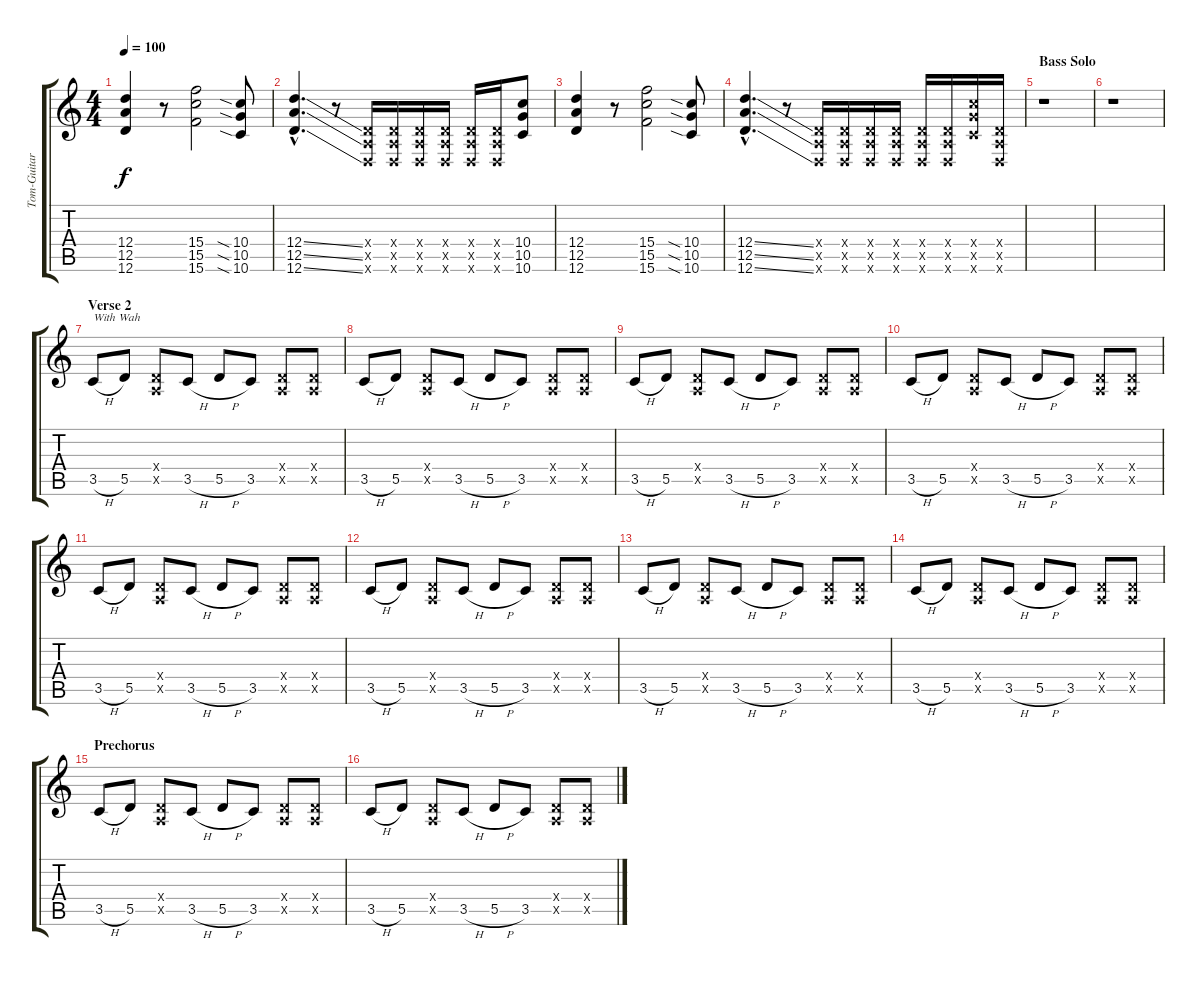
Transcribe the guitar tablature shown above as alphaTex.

\track ("Tom-Guitar 1" "Tom-Guitar") {instrument overdrivenguitar}
\staff {score tabs}
\tuning (E4 B3 G3 D3 A2 D2) {hide}
\ts (4 4)
\tempo 100
\clef g2
\ks c
(12.4 12.5 12.6).4{dy f} r.8 (15.4 15.5 15.6).2 (10.4{sia} 10.5{sia} 10.6{sia}).8 |
(12.4{ss hac} 12.5{ss hac} 12.6{ss hac}).4{d} r.8 (0.4{x} 0.5{x} 0.6{x}).16 (0.4{x} 0.5{x} 0.6{x}).16 (0.4{x} 0.5{x} 0.6{x}).16 (0.4{x} 0.5{x} 0.6{x}).16 (0.4{x} 0.5{x} 0.6{x}).16 (0.4{x} 0.5{x} 0.6{x}).16 (10.4 10.5 10.6).8 |
(12.4 12.5 12.6).4 r.8 (15.4 15.5 15.6).2 (10.4{sia} 10.5{sia} 10.6{sia}).8 |
(12.4{ss hac} 12.5{ss hac} 12.6{ss hac}).4{d} r.8 (0.4{x} 0.5{x} 0.6{x}).16 (0.4{x} 0.5{x} 0.6{x}).16 (0.4{x} 0.5{x} 0.6{x}).16 (0.4{x} 0.5{x} 0.6{x}).16 (0.4{x} 0.5{x} 0.6{x}).16 (0.4{x} 0.5{x} 0.6{x}).16 (10.4{x} 10.5{x} 10.6{x}).16 (0.4{x} 0.5{x} 0.6{x}).16 |
\section ("" "Bass Solo")
r.1 |
r.1 |
\section ("" "Verse 2")
3.5{h}.8{txt "With Wah"} 5.5.8 (0.4{x} 0.5{x}).8 3.5{h}.8 5.5{h}.8 3.5.8 (0.4{x} 0.5{x}).8 (0.4{x} 0.5{x}).8 |
3.5{h}.8 5.5.8 (0.4{x} 0.5{x}).8 3.5{h}.8 5.5{h}.8 3.5.8 (0.4{x} 0.5{x}).8 (0.4{x} 0.5{x}).8 |
3.5{h}.8 5.5.8 (0.4{x} 0.5{x}).8 3.5{h}.8 5.5{h}.8 3.5.8 (0.4{x} 0.5{x}).8 (0.4{x} 0.5{x}).8 |
3.5{h}.8 5.5.8 (0.4{x} 0.5{x}).8 3.5{h}.8 5.5{h}.8 3.5.8 (0.4{x} 0.5{x}).8 (0.4{x} 0.5{x}).8 |
3.5{h}.8 5.5.8 (0.4{x} 0.5{x}).8 3.5{h}.8 5.5{h}.8 3.5.8 (0.4{x} 0.5{x}).8 (0.4{x} 0.5{x}).8 |
3.5{h}.8 5.5.8 (0.4{x} 0.5{x}).8 3.5{h}.8 5.5{h}.8 3.5.8 (0.4{x} 0.5{x}).8 (0.4{x} 0.5{x}).8 |
3.5{h}.8 5.5.8 (0.4{x} 0.5{x}).8 3.5{h}.8 5.5{h}.8 3.5.8 (0.4{x} 0.5{x}).8 (0.4{x} 0.5{x}).8 |
3.5{h}.8 5.5.8 (0.4{x} 0.5{x}).8 3.5{h}.8 5.5{h}.8 3.5.8 (0.4{x} 0.5{x}).8 (0.4{x} 0.5{x}).8 |
\section ("" "Prechorus")
3.5{h}.8 5.5.8 (0.4{x} 0.5{x}).8 3.5{h}.8 5.5{h}.8 3.5.8 (0.4{x} 0.5{x}).8 (0.4{x} 0.5{x}).8 |
3.5{h}.8 5.5.8 (0.4{x} 0.5{x}).8 3.5{h}.8 5.5{h}.8 3.5.8 (0.4{x} 0.5{x}).8 (0.4{x} 0.5{x}).8
